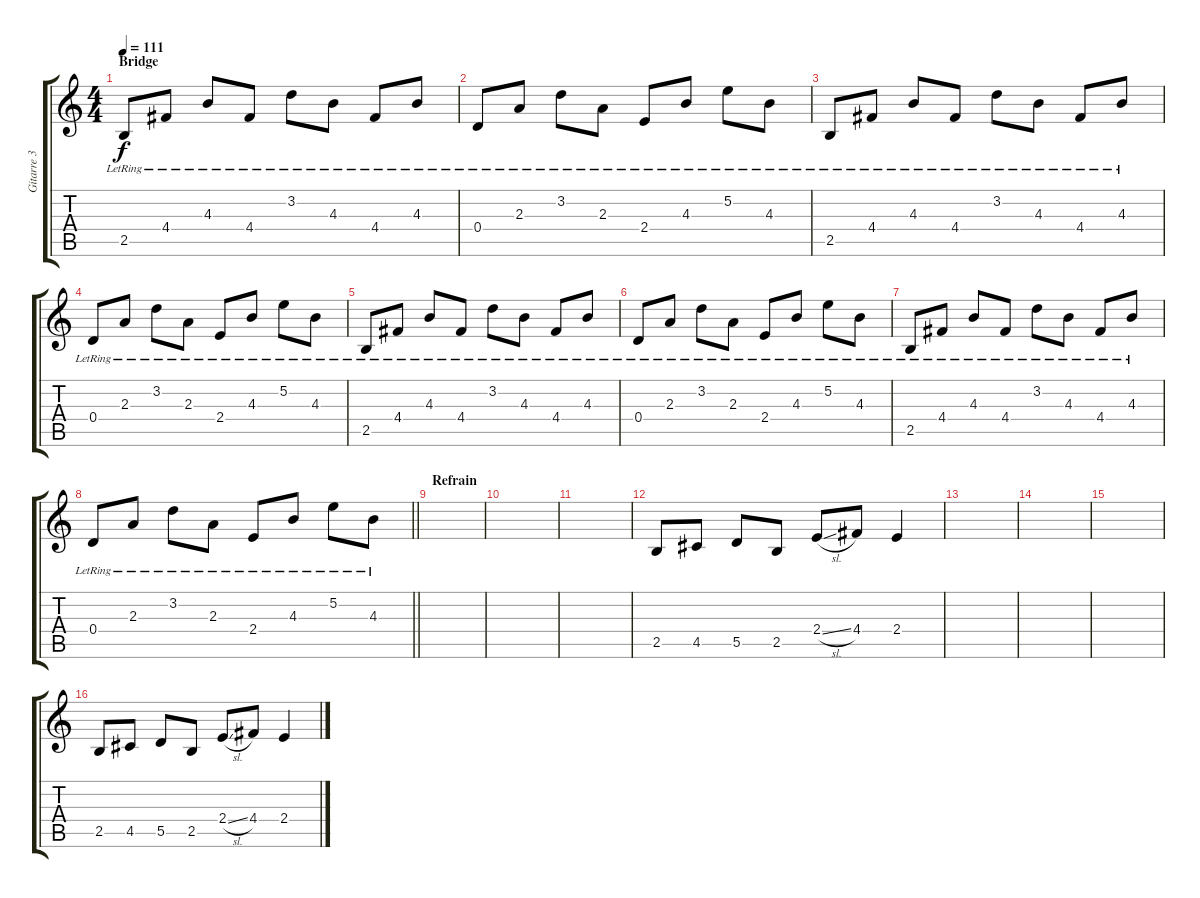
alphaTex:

\track ("Gitarre 3" "Gitarre 3") {instrument acousticguitarsteel}
\staff {score tabs}
\tuning (E4 B3 G3 D3 A2 E2) {hide}
\ts (4 4)
\section ("" "Bridge")
\tempo 111
\clef g2
\ks c
2.5{lr}.8{dy f} 4.4{lr}.8 4.3{lr}.8 4.4{lr}.8 3.2{lr}.8 4.3{lr}.8 4.4{lr}.8 4.3{lr}.8 |
0.4{lr}.8 2.3{lr}.8 3.2{lr}.8 2.3{lr}.8 2.4{lr}.8 4.3{lr}.8 5.2{lr}.8 4.3{lr}.8 |
2.5{lr}.8 4.4{lr}.8 4.3{lr}.8 4.4{lr}.8 3.2{lr}.8 4.3{lr}.8 4.4{lr}.8 4.3{lr}.8 |
0.4{lr}.8 2.3{lr}.8 3.2{lr}.8 2.3{lr}.8 2.4{lr}.8 4.3{lr}.8 5.2{lr}.8 4.3{lr}.8 |
2.5{lr}.8 4.4{lr}.8 4.3{lr}.8 4.4{lr}.8 3.2{lr}.8 4.3{lr}.8 4.4{lr}.8 4.3{lr}.8 |
0.4{lr}.8 2.3{lr}.8 3.2{lr}.8 2.3{lr}.8 2.4{lr}.8 4.3{lr}.8 5.2{lr}.8 4.3{lr}.8 |
2.5{lr}.8 4.4{lr}.8 4.3{lr}.8 4.4{lr}.8 3.2{lr}.8 4.3{lr}.8 4.4{lr}.8 4.3{lr}.8 |
\barLineRight lightlight
0.4{lr}.8 2.3{lr}.8 3.2{lr}.8 2.3{lr}.8 2.4{lr}.8 4.3{lr}.8 5.2{lr}.8 4.3{lr}.8 |
\section ("" "Refrain")
|
|
|
2.5.8 4.5.8 5.5.8 2.5.8 2.4{sl}.8 4.4.8 2.4.4 |
|
|
|
2.5.8 4.5.8 5.5.8 2.5.8 2.4{sl}.8 4.4.8 2.4.4
